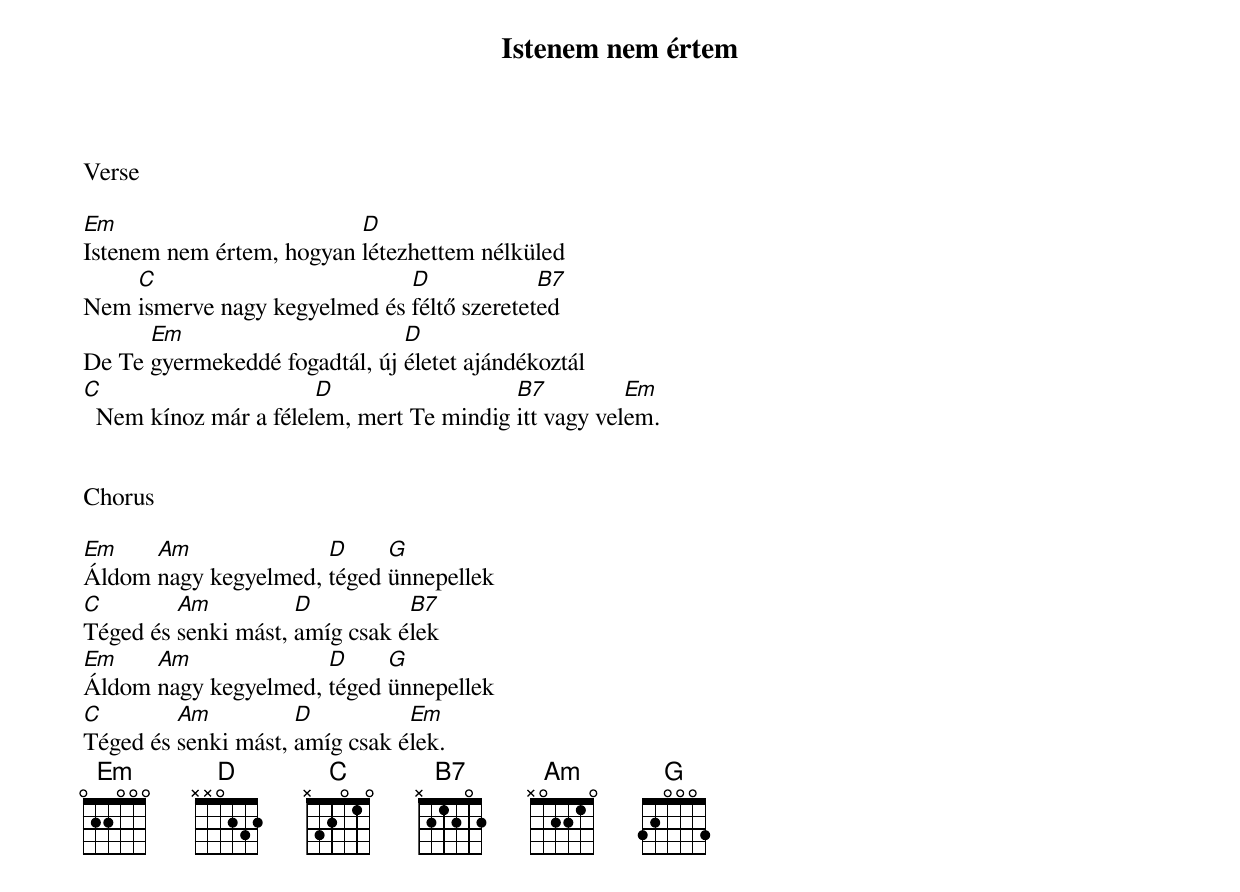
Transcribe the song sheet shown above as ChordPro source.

{title: Istenem nem értem}
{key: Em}
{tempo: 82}
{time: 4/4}
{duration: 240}



Verse

[Em]Istenem nem értem, hogyan [D]létezhettem nélküled
Nem [C]ismerve nagy kegyelmed és [D]féltő szeretet[B7]ed
De Te [Em]gyermekeddé fogadtál, új [D]életet ajándékoztál
[C]  Nem kínoz már a félel[D]em, mert Te mindig [B7]itt vagy vel[Em]em.


Chorus

[Em]Áldom [Am]nagy kegyelmed, [D]téged [G]ünnepellek
[C]Téged és [Am]senki mást, [D]amíg csak é[B7]lek
[Em]Áldom [Am]nagy kegyelmed, [D]téged [G]ünnepellek
[C]Téged és [Am]senki mást, [D]amíg csak é[Em]lek.
